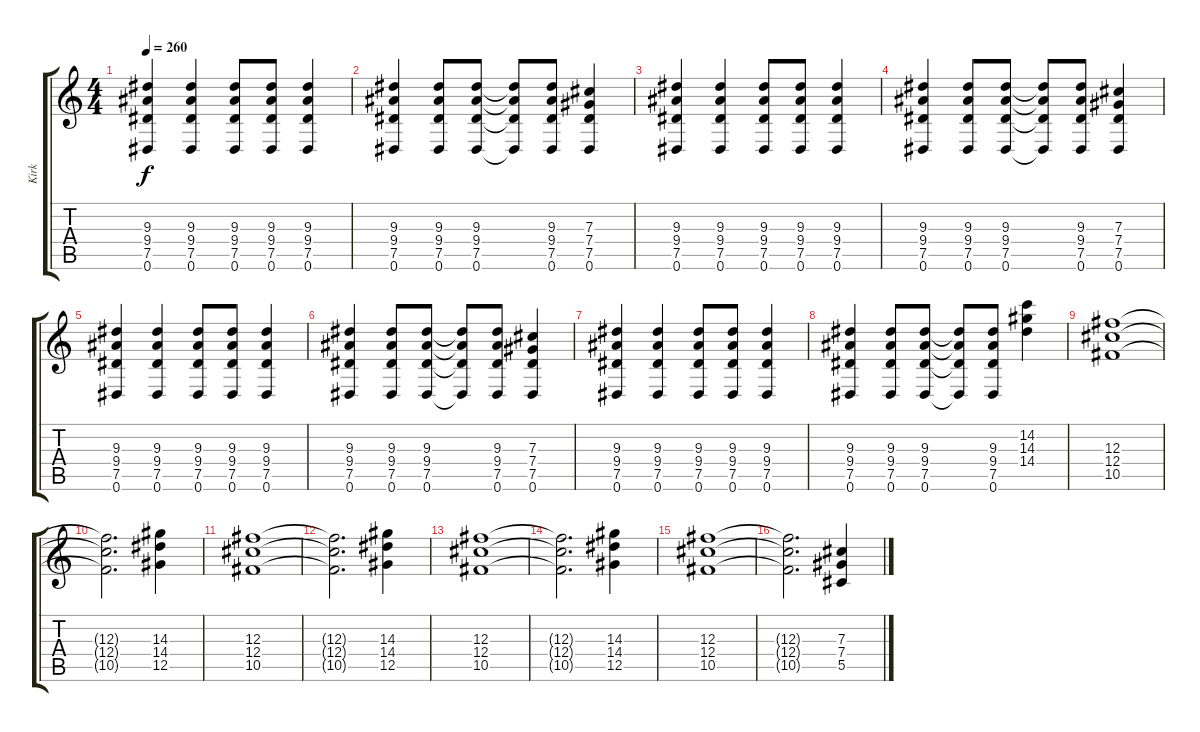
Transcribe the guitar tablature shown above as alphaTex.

\track ("Kirk" "Kirk") {instrument distortionguitar}
\staff {score tabs}
\tuning (Eb4 Bb3 Gb3 Db3 Ab2 Eb2) {hide}
\ts (4 4)
\tempo 260
\clef g2
\ks c
(9.3 9.4 7.5 0.6).4{dy f} (9.3 9.4 7.5 0.6).4 (9.3 9.4 7.5 0.6).8 (9.3 9.4 7.5 0.6).8 (9.3 9.4 7.5 0.6).4 |
(9.3 9.4 7.5 0.6).4 (9.3 9.4 7.5 0.6).8 (9.3 9.4 7.5 0.6).8 (9.3{t} 9.4{t} 7.5{t} 0.6{t}).8 (9.3 9.4 7.5 0.6).8 (7.3 7.4 7.5 0.6).4 |
(9.3 9.4 7.5 0.6).4 (9.3 9.4 7.5 0.6).4 (9.3 9.4 7.5 0.6).8 (9.3 9.4 7.5 0.6).8 (9.3 9.4 7.5 0.6).4 |
(9.3 9.4 7.5 0.6).4 (9.3 9.4 7.5 0.6).8 (9.3 9.4 7.5 0.6).8 (9.3{t} 9.4{t} 7.5{t} 0.6{t}).8 (9.3 9.4 7.5 0.6).8 (7.3 7.4 7.5 0.6).4 |
(9.3 9.4 7.5 0.6).4 (9.3 9.4 7.5 0.6).4 (9.3 9.4 7.5 0.6).8 (9.3 9.4 7.5 0.6).8 (9.3 9.4 7.5 0.6).4 |
(9.3 9.4 7.5 0.6).4 (9.3 9.4 7.5 0.6).8 (9.3 9.4 7.5 0.6).8 (9.3{t} 9.4{t} 7.5{t} 0.6{t}).8 (9.3 9.4 7.5 0.6).8 (7.3 7.4 7.5 0.6).4 |
(9.3 9.4 7.5 0.6).4 (9.3 9.4 7.5 0.6).4 (9.3 9.4 7.5 0.6).8 (9.3 9.4 7.5 0.6).8 (9.3 9.4 7.5 0.6).4 |
(9.3 9.4 7.5 0.6).4 (9.3 9.4 7.5 0.6).8 (9.3 9.4 7.5 0.6).8 (9.3{t} 9.4{t} 7.5{t} 0.6{t}).8 (9.3 9.4 7.5 0.6).8 (14.2 14.3 14.4).4 |
(12.3 12.4 10.5).1 |
(12.3{t} 12.4{t} 10.5{t}).2{d} (14.3 14.4 12.5).4 |
(12.3 12.4 10.5).1 |
(12.3{t} 12.4{t} 10.5{t}).2{d} (14.3 14.4 12.5).4 |
(12.3 12.4 10.5).1 |
(12.3{t} 12.4{t} 10.5{t}).2{d} (14.3 14.4 12.5).4 |
(12.3 12.4 10.5).1 |
(12.3{t} 12.4{t} 10.5{t}).2{d} (7.3 7.4 5.5).4
